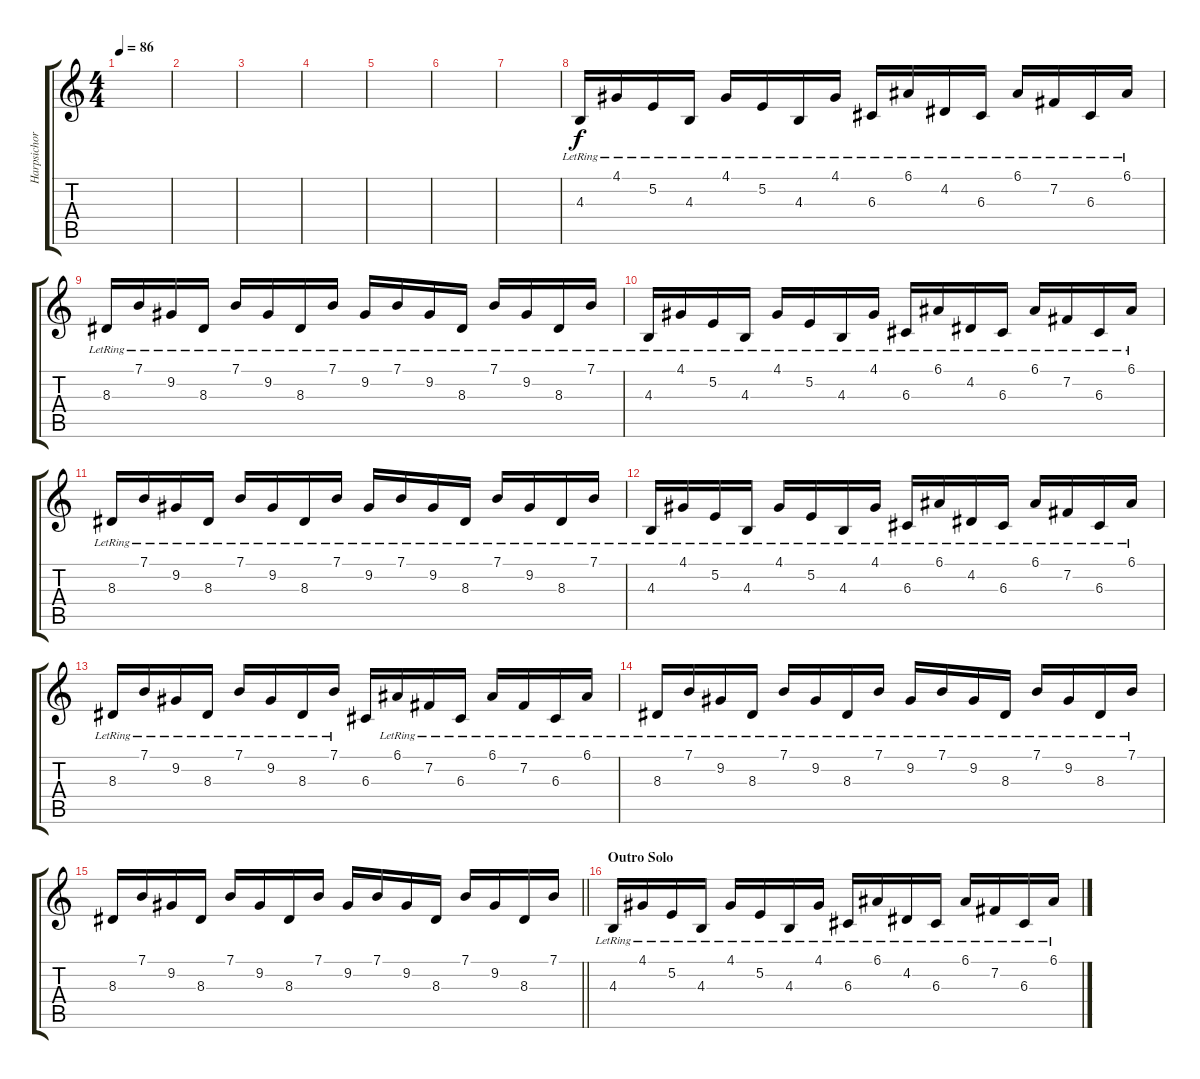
\track ("Harpsichord" "Harpsichor") {instrument harpsichord}
\staff {score tabs}
\tuning (E4 B3 G3 D3 A2 E2) {hide}
\ts (4 4)
\tempo 86
\clef g2
\ks c
|
|
|
|
|
|
|
4.3{lr}.16 4.1{lr}.16 5.2{lr}.16 4.3{lr}.16 4.1{lr}.16 5.2{lr}.16 4.3{lr}.16 4.1{lr}.16 6.3{lr}.16 6.1{lr}.16 4.2{lr}.16 6.3{lr}.16 6.1{lr}.16 7.2{lr}.16 6.3{lr}.16 6.1{lr}.16 |
8.3{lr}.16 7.1{lr}.16 9.2{lr}.16 8.3{lr}.16 7.1{lr}.16 9.2{lr}.16 8.3{lr}.16 7.1{lr}.16 9.2{lr}.16 7.1{lr}.16 9.2{lr}.16 8.3{lr}.16 7.1{lr}.16 9.2{lr}.16 8.3{lr}.16 7.1{lr}.16 |
4.3{lr}.16 4.1{lr}.16 5.2{lr}.16 4.3{lr}.16 4.1{lr}.16 5.2{lr}.16 4.3{lr}.16 4.1{lr}.16 6.3{lr}.16 6.1{lr}.16 4.2{lr}.16 6.3{lr}.16 6.1{lr}.16 7.2{lr}.16 6.3{lr}.16 6.1{lr}.16 |
8.3{lr}.16 7.1{lr}.16 9.2{lr}.16 8.3{lr}.16 7.1{lr}.16 9.2{lr}.16 8.3{lr}.16 7.1{lr}.16 9.2{lr}.16 7.1{lr}.16 9.2{lr}.16 8.3{lr}.16 7.1{lr}.16 9.2{lr}.16 8.3{lr}.16 7.1{lr}.16 |
4.3{lr}.16 4.1{lr}.16 5.2{lr}.16 4.3{lr}.16 4.1{lr}.16 5.2{lr}.16 4.3{lr}.16 4.1{lr}.16 6.3{lr}.16 6.1{lr}.16 4.2{lr}.16 6.3{lr}.16 6.1{lr}.16 7.2{lr}.16 6.3{lr}.16 6.1{lr}.16 |
8.3{lr}.16 7.1{lr}.16 9.2{lr}.16 8.3{lr}.16 7.1{lr}.16 9.2{lr}.16 8.3{lr}.16 7.1{lr}.16 6.3.16 6.1{lr}.16 7.2{lr}.16 6.3{lr}.16 6.1{lr}.16 7.2{lr}.16 6.3{lr}.16 6.1{lr}.16 |
8.3{lr}.16 7.1{lr}.16 9.2{lr}.16 8.3{lr}.16 7.1{lr}.16 9.2{lr}.16 8.3{lr}.16 7.1{lr}.16 9.2{lr}.16 7.1{lr}.16 9.2{lr}.16 8.3{lr}.16 7.1{lr}.16 9.2{lr}.16 8.3{lr}.16 7.1{lr}.16 |
\barLineRight lightlight
8.3.16 7.1.16 9.2.16 8.3.16 7.1.16 9.2.16 8.3.16 7.1.16 9.2.16 7.1.16 9.2.16 8.3.16 7.1.16 9.2.16 8.3.16 7.1.16 |
\section ("" "Outro Solo")
4.3{lr}.16 4.1{lr}.16 5.2{lr}.16 4.3{lr}.16 4.1{lr}.16 5.2{lr}.16 4.3{lr}.16 4.1{lr}.16 6.3{lr}.16 6.1{lr}.16 4.2{lr}.16 6.3{lr}.16 6.1{lr}.16 7.2{lr}.16 6.3{lr}.16 6.1{lr}.16
